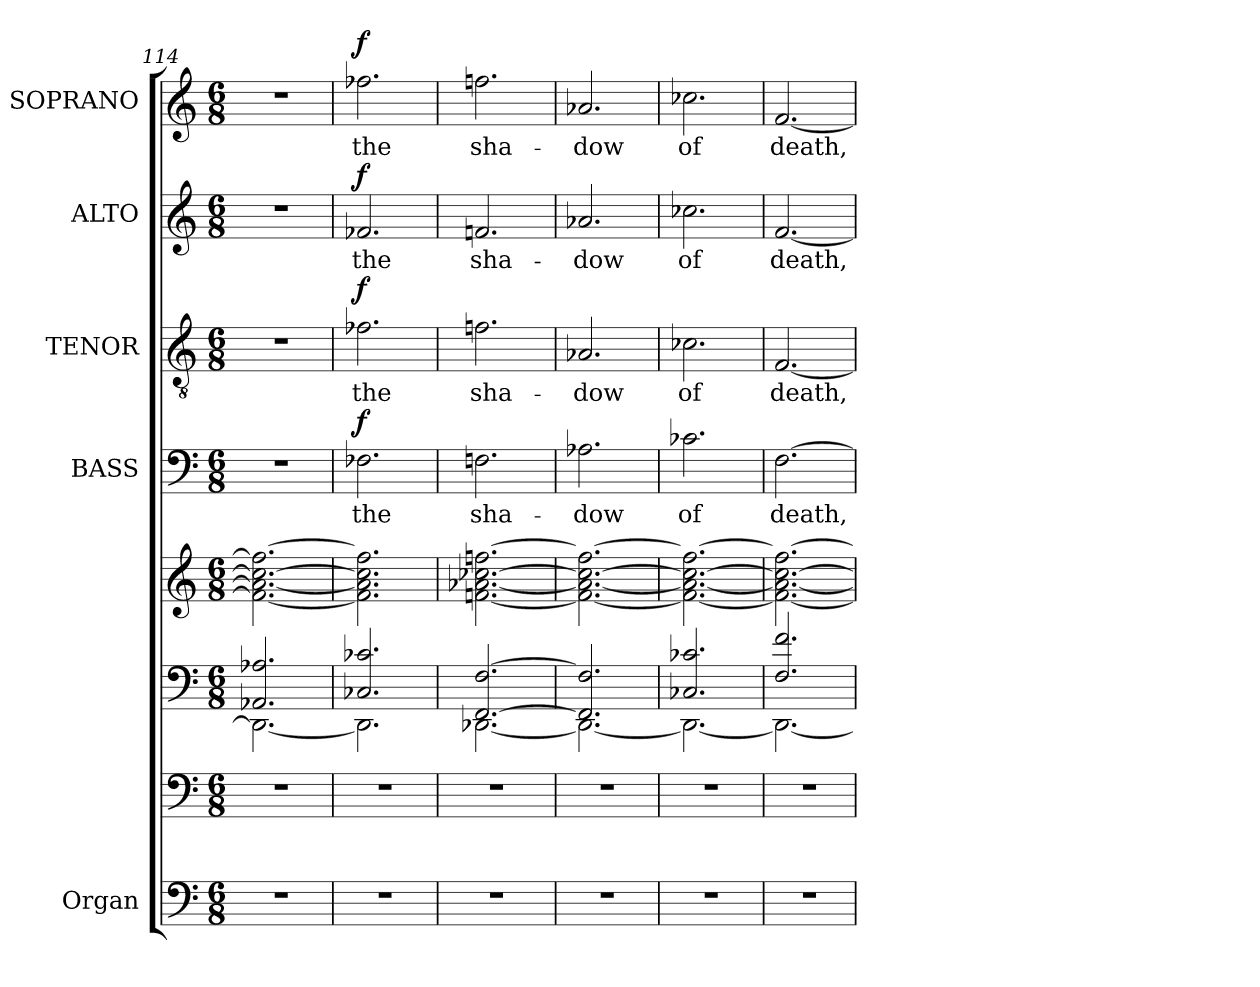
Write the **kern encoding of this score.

**kern	**kern	**kern	**kern	**kern	**text	**dynam	**kern	**text	**dynam	**kern	**text	**dynam	**kern	**text	**dynam
*part5	*part5	*part5	*part5	*part4	*part4	*part4	*part3	*part3	*part3	*part2	*part2	*part2	*part1	*part1	*part1
*staff8	*staff7	*staff6	*staff5	*staff4	*staff4	*staff4	*staff3	*staff3	*staff3	*staff2	*staff2	*staff2	*staff1	*staff1	*staff1
*I"Organ	*	*	*	*I"BASS	*	*	*I"TENOR	*	*	*I"ALTO	*	*	*I"SOPRANO	*	*
*I'Org.	*	*	*	*I'B.	*	*	*I'T.	*	*	*I'A.	*	*	*I'S.	*	*
*clefF4	*clefF4	*clefF4	*clefG2	*clefF4	*	*	*clefGv2	*	*	*clefG2	*	*	*clefG2	*	*
*	*	*	*	*	*	*	*ITrd7c12	*	*	*	*	*	*	*	*
*k[]	*k[]	*k[]	*k[]	*k[]	*	*	*k[]	*	*	*k[]	*	*	*k[]	*	*
*C:	*C:	*C:	*C:	*C:	*	*	*C:	*	*	*C:	*	*	*C:	*	*
*M6/8	*M6/8	*M6/8	*M6/8	*M6/8	*	*	*M6/8	*	*	*M6/8	*	*	*M6/8	*	*
=114	=114	=114	=114	=114	=114	=114	=114	=114	=114	=114	=114	=114	=114	=114	=114
!LO:N:vis=1	!LO:N:vis=1	!	!	!LO:N:vis=1	!	!	!LO:N:vis=1	!	!	!LO:N:vis=1	!	!	!LO:N:vis=1	!	!
*	*	*^	*	*	*	*	*	*	*	*	*	*	*	*	*
2.r	2.r	2.AA-Xi/ 2.A-Xi	2.DDi\_	2.f-i\_ 2.a-i_ 2.cc-i_ 2.ff-i_	2.r	.	.	2.r	.	.	2.r	.	.	2.r	.	.
=115	=115	=115	=115	=115	=115	=115	=115	=115	=115	=115	=115	=115	=115	=115	=115	=115
!LO:N:vis=1	!LO:N:vis=1	!	!	!	!	!	!	!	!	!	!	!	!	!	!	!
!	!	!	!	!	!	!LO:LY:b:color=#000000	!	!	!	!	!	!	!	!	!	!
!	!	!	!	!	!	!	!	!	!LO:LY:b:color=#000000	!	!	!	!	!	!	!
!	!	!	!	!	!	!	!	!	!	!	!	!LO:LY:b:color=#000000	!	!	!	!
!	!	!	!	!	!	!	!	!	!	!	!	!	!	!	!LO:LY:b:color=#000000	!
2.r	2.r	2.C-Xi/ 2.c-Xi	2.DDi\]	2.f-i\] 2.a-i] 2.cc-i] 2.ff-i]	2.F-Xi\	the	f	2.F-Xi\	the	f	2.f-Xi/	the	f	2.ff-Xi\	the	f
=116	=116	=116	=116	=116	=116	=116	=116	=116	=116	=116	=116	=116	=116	=116	=116	=116
!LO:N:vis=1	!LO:N:vis=1	!	!	!	!	!	!	!	!	!	!	!	!	!	!	!
!	!	!	!	!	!	!LO:LY:b:color=#000000	!	!	!	!	!	!	!	!	!	!
!	!	!	!	!	!	!	!	!	!LO:LY:b:color=#000000	!	!	!	!	!	!	!
!	!	!	!	!	!	!	!	!	!	!	!	!LO:LY:b:color=#000000	!	!	!	!
!	!	!	!	!	!	!	!	!	!	!	!	!	!	!	!LO:LY:b:color=#000000	!
2.r	2.r	[2.FFi/ [2.Fi	[2.DD-Xi\	[2.fni\ [2.a-Xi [2.cc-Xi [2.ffni	2.Fni\	sha-	.	2.Fni\	sha-	.	2.fni/	sha-	.	2.ffni\	sha-	.
=117	=117	=117	=117	=117	=117	=117	=117	=117	=117	=117	=117	=117	=117	=117	=117	=117
!LO:N:vis=1	!LO:N:vis=1	!	!	!	!	!	!	!	!	!	!	!	!	!	!	!
!	!	!	!	!	!	!LO:LY:b:color=#000000	!	!	!	!	!	!	!	!	!	!
!	!	!	!	!	!	!	!	!	!LO:LY:b:color=#000000	!	!	!	!	!	!	!
!	!	!	!	!	!	!	!	!	!	!	!	!LO:LY:b:color=#000000	!	!	!	!
!	!	!	!	!	!	!	!	!	!	!	!	!	!	!	!LO:LY:b:color=#000000	!
2.r	2.r	2.FFi/] 2.Fi]	2.DD-i\_	2.fi\_ 2.a-i_ 2.cc-i_ 2.ffi_	2.A-Xi\	-dow	.	2.AA-Xi/	-dow	.	2.a-Xi/	-dow	.	2.a-Xi/	-dow	.
=118	=118	=118	=118	=118	=118	=118	=118	=118	=118	=118	=118	=118	=118	=118	=118	=118
!LO:N:vis=1	!LO:N:vis=1	!	!	!	!	!	!	!	!	!	!	!	!	!	!	!
!	!	!	!	!	!	!LO:LY:b:color=#000000	!	!	!	!	!	!	!	!	!	!
!	!	!	!	!	!	!	!	!	!LO:LY:b:color=#000000	!	!	!	!	!	!	!
!	!	!	!	!	!	!	!	!	!	!	!	!LO:LY:b:color=#000000	!	!	!	!
!	!	!	!	!	!	!	!	!	!	!	!	!	!	!	!LO:LY:b:color=#000000	!
2.r	2.r	2.C-Xi/ 2.c-Xi	2.DD-i\_	2.fi\_ 2.a-i_ 2.cc-i_ 2.ffi_	2.c-Xi\	of	.	2.C-Xi\	of	.	2.cc-Xi\	of	.	2.cc-Xi\	of	.
=119	=119	=119	=119	=119	=119	=119	=119	=119	=119	=119	=119	=119	=119	=119	=119	=119
!LO:N:vis=1	!LO:N:vis=1	!	!	!	!	!	!	!	!	!	!	!	!	!	!	!
!	!	!	!	!	!	!LO:LY:b:color=#000000	!	!	!	!	!	!	!	!	!	!
!	!	!	!	!	!	!	!	!	!LO:LY:b:color=#000000	!	!	!	!	!	!	!
!	!	!	!	!	!	!	!	!	!	!	!	!LO:LY:b:color=#000000	!	!	!	!
!	!	!	!	!	!	!	!	!	!	!	!	!	!	!	!LO:LY:b:color=#000000	!
2.r	2.r	2.Fi/ 2.fi	2.DD-i\_	2.fi\_ 2.a-i_ 2.cc-i_ 2.ffi_	[2.Fi\	death,	.	[2.FFi/	death,	.	[2.fi/	death,	.	[2.fi/	death,	.
*	*	*v	*v	*	*	*	*	*	*	*	*	*	*	*	*	*
=	=	=	=	=	=	=	=	=	=	=	=	=	=	=	=
*-	*-	*-	*-	*-	*-	*-	*-	*-	*-	*-	*-	*-	*-	*-	*-
